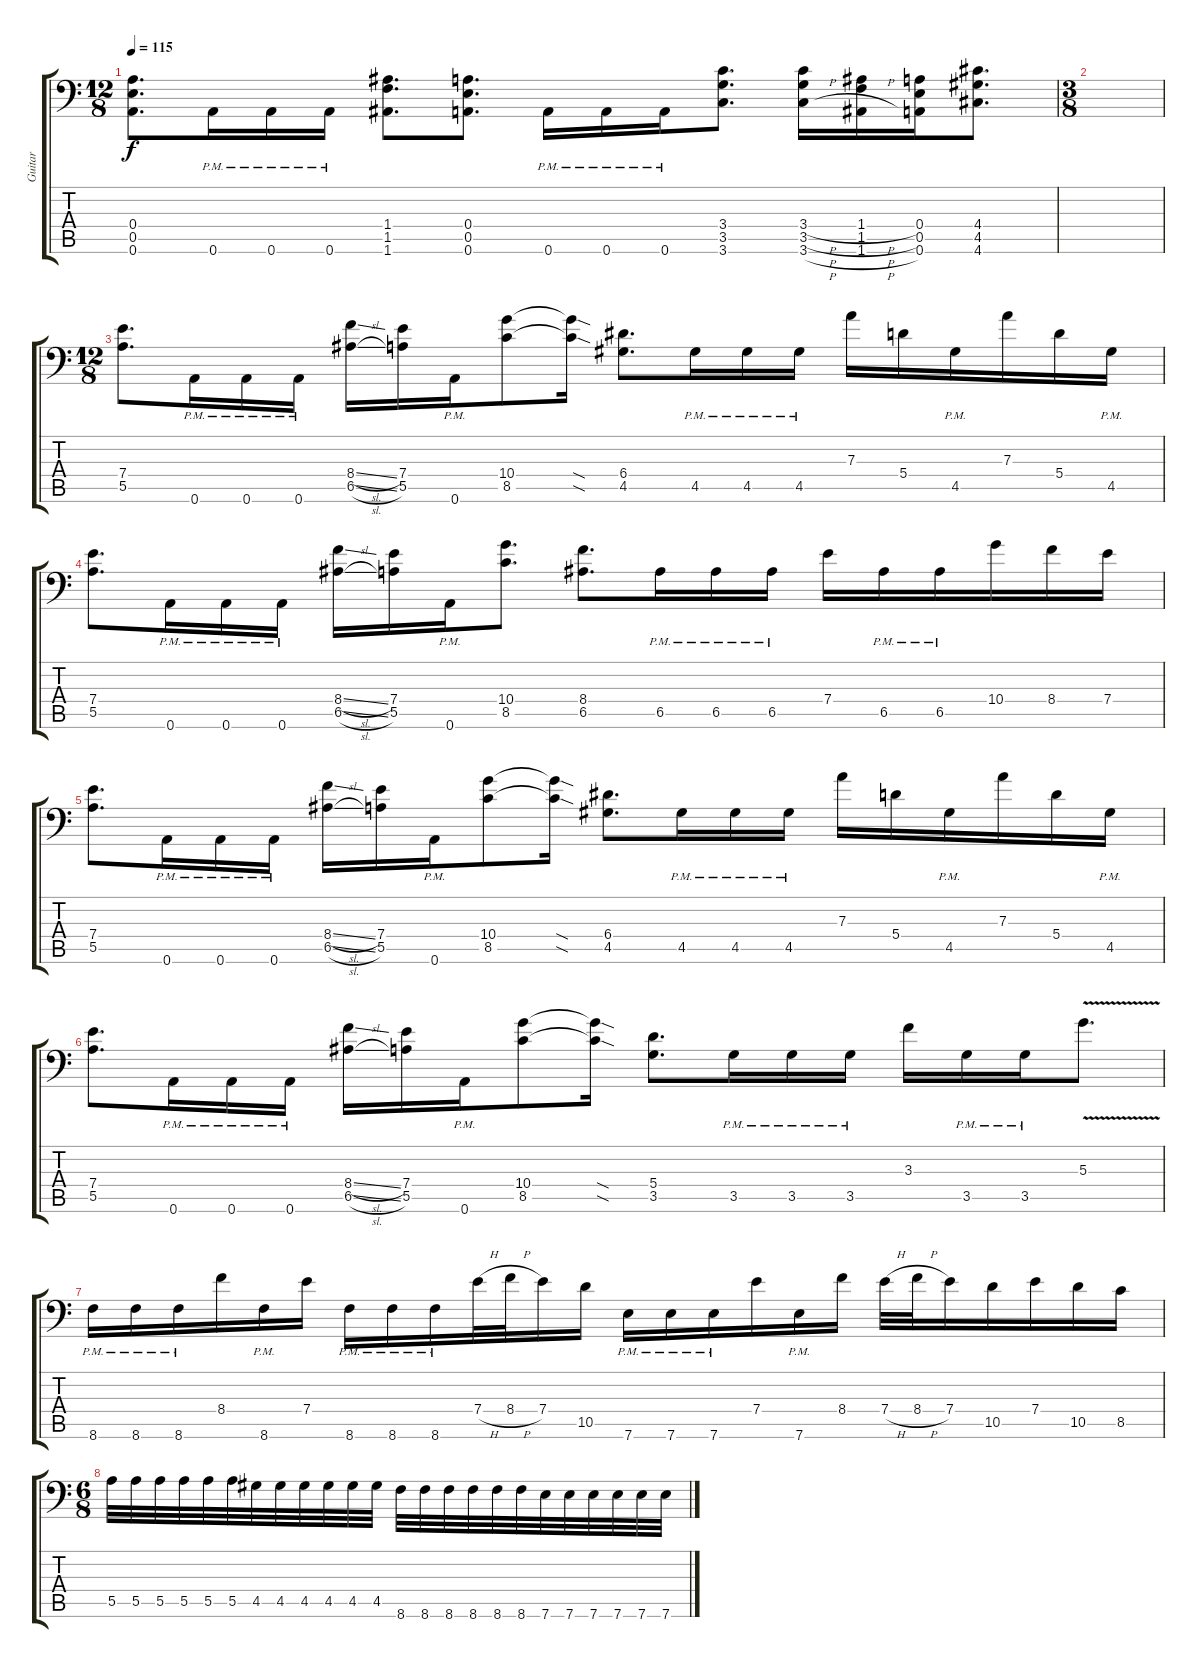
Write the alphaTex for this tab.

\track ("Guitar" "Guitar") {instrument distortionguitar}
\staff {score tabs}
\tuning (B3 Gb3 D3 A2 E2 A1) {hide}
\ts (12 8)
\tempo 115
\clef f4
\ks c
(0.4 0.5 0.6).8{d dy f} 0.6{pm}.16 0.6{pm}.16 0.6{pm}.16 (1.4 1.5 1.6).8{d} (0.4 0.5 0.6).8{d} 0.6{pm}.16 0.6{pm}.16 0.6{pm}.16 (3.4 3.5 3.6).8{d} (3.4{h} 3.5{h} 3.6{h}).16 (1.4{h} 1.5{h} 1.6{h}).16 (0.4 0.5 0.6).16 (4.4 4.5 4.6).8{d} |
\ts (3 8)
|
\ts (12 8)
(7.4 5.5).8{d} 0.6{pm}.16 0.6{pm}.16 0.6{pm}.16 (8.4{sl} 6.5{sl}).16 (7.4 5.5).16 0.6{pm}.16 (10.4 8.5).8 (10.4{sod t} 8.5{sod t}).16 (6.4 4.5).8{d} 4.5{pm}.16 4.5{pm}.16 4.5{pm}.16 7.3.16 5.4.16 4.5{pm}.16 7.3.16 5.4.16 4.5{pm}.16 |
(7.4 5.5).8{d} 0.6{pm}.16 0.6{pm}.16 0.6{pm}.16 (8.4{sl} 6.5{sl}).16 (7.4 5.5).16 0.6{pm}.16 (10.4 8.5).8{d} (8.4 6.5).8{d} 6.5{pm}.16 6.5{pm}.16 6.5{pm}.16 7.4.16 6.5{pm}.16 6.5{pm}.16 10.4.16 8.4.16 7.4.16 |
(7.4 5.5).8{d} 0.6{pm}.16 0.6{pm}.16 0.6{pm}.16 (8.4{sl} 6.5{sl}).16 (7.4 5.5).16 0.6{pm}.16 (10.4 8.5).8 (10.4{sod t} 8.5{sod t}).16 (6.4 4.5).8{d} 4.5{pm}.16 4.5{pm}.16 4.5{pm}.16 7.3.16 5.4.16 4.5{pm}.16 7.3.16 5.4.16 4.5{pm}.16 |
(7.4 5.5).8{d} 0.6{pm}.16 0.6{pm}.16 0.6{pm}.16 (8.4{sl} 6.5{sl}).16 (7.4 5.5).16 0.6{pm}.16 (10.4 8.5).8 (10.4{sod t} 8.5{sod t}).16 (5.4 3.5).8{d} 3.5{pm}.16 3.5{pm}.16 3.5{pm}.16 3.3.16 3.5{pm}.16 3.5{pm}.16 5.3{v}.8{d} |
8.6{pm}.16 8.6{pm}.16 8.6{pm}.16 8.4.16 8.6{pm}.16 7.4.16 8.6{pm}.16 8.6{pm}.16 8.6{pm}.16 7.4{h}.32 8.4{h}.32 7.4.16 10.5.16 7.6{pm}.16 7.6{pm}.16 7.6{pm}.16 7.4.16 7.6{pm}.16 8.4.16 7.4{h}.32 8.4{h}.32 7.4.16 10.5.16 7.4.16 10.5.16 8.5.16 |
\ts (6 8)
5.5.32 5.5.32 5.5.32 5.5.32 5.5.32 5.5.32 4.5.32 4.5.32 4.5.32 4.5.32 4.5.32 4.5.32 8.6.32 8.6.32 8.6.32 8.6.32 8.6.32 8.6.32 7.6.32 7.6.32 7.6.32 7.6.32 7.6.32 7.6.32
